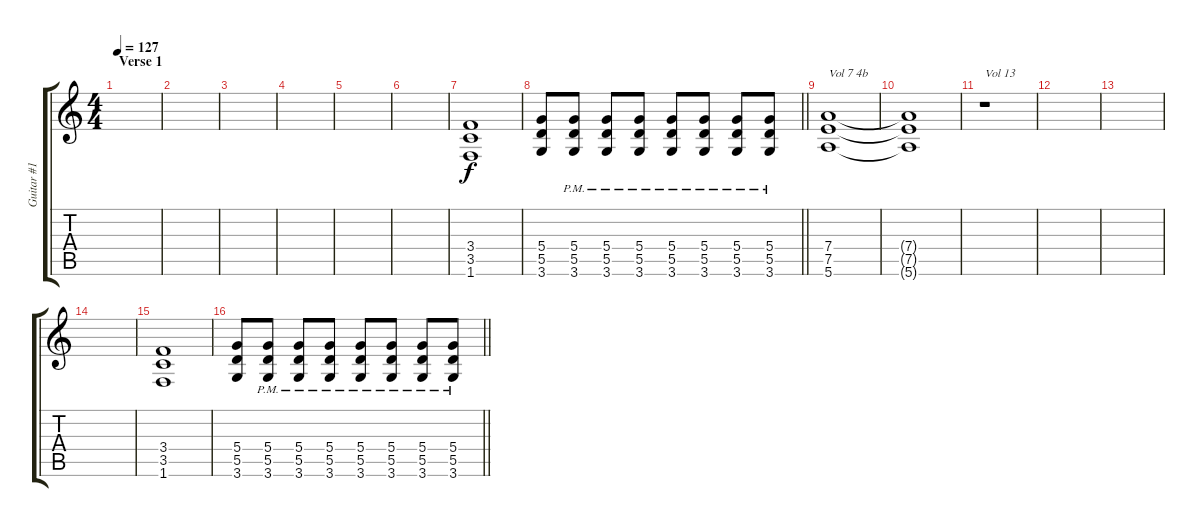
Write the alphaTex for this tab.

\track ("Guitar #1" "Guitar #1") {instrument overdrivenguitar}
\staff {score tabs}
\tuning (E4 B3 G3 D3 A2 E2) {hide}
\ts (4 4)
\section ("" "Verse 1")
\tempo 127
\clef g2
\ks c
|
|
|
|
|
|
(3.4 3.5 1.6).1 |
\barLineRight lightlight
(5.4 5.5 3.6).8 (5.4 5.5 3.6{pm}).8 (5.4{pm} 5.5{pm} 3.6{pm}).8 (5.4{pm} 5.5{pm} 3.6{pm}).8 (5.4{pm} 5.5{pm} 3.6{pm}).8 (5.4{pm} 5.5{pm} 3.6{pm}).8 (5.4{pm} 5.5{pm} 3.6{pm}).8 (5.4{pm} 5.5{pm} 3.6{pm}).8 |
(7.4 7.5 5.6).1{txt "Vol 7 4b" volume 7} |
(7.4{t} 7.5{t} 5.6{t}).1 |
r.1{txt "Vol 13" volume 13} |
|
|
|
(3.4 3.5 1.6).1 |
\barLineRight lightlight
(5.4 5.5 3.6).8 (5.4 5.5 3.6{pm}).8 (5.4{pm} 5.5{pm} 3.6{pm}).8 (5.4{pm} 5.5{pm} 3.6{pm}).8 (5.4{pm} 5.5{pm} 3.6{pm}).8 (5.4{pm} 5.5{pm} 3.6{pm}).8 (5.4{pm} 5.5{pm} 3.6{pm}).8 (5.4{pm} 5.5{pm} 3.6{pm}).8
